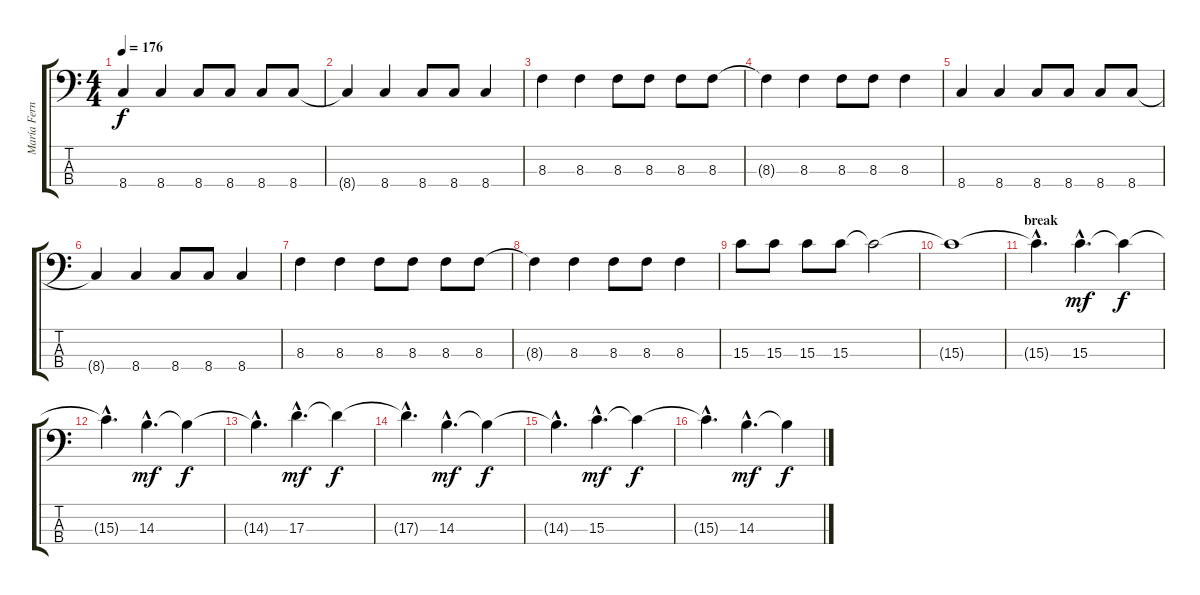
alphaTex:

\track ("María Fernanda (bajo)" "María Fern") {instrument electricbassfinger}
\staff {score tabs}
\tuning (G2 D2 A1 E1) {hide}
\ts (4 4)
\tempo 176
\clef f4
\ks c
8.4.4{dy f} 8.4.4 8.4.8 8.4.8 8.4.8 8.4.8 |
8.4{t}.4 8.4.4 8.4.8 8.4.8 8.4.4 |
8.3.4 8.3.4 8.3.8 8.3.8 8.3.8 8.3.8 |
8.3{t}.4 8.3.4 8.3.8 8.3.8 8.3.4 |
8.4.4 8.4.4 8.4.8 8.4.8 8.4.8 8.4.8 |
8.4{t}.4 8.4.4 8.4.8 8.4.8 8.4.4 |
8.3.4 8.3.4 8.3.8 8.3.8 8.3.8 8.3.8 |
8.3{t}.4 8.3.4 8.3.8 8.3.8 8.3.4 |
15.3.8 15.3.8 15.3.8 15.3.8 15.3{t}.2 |
15.3{t}.1 |
\section ("" "break")
15.3{hac t}.4{d} 15.3{hac}.4{d dy mf} 15.3{t}.4{dy f} |
15.3{hac t}.4{d} 14.3{hac}.4{d dy mf} 14.3{t}.4{dy f} |
14.3{hac t}.4{d} 17.3{hac}.4{d dy mf} 17.3{t}.4{dy f} |
17.3{hac t}.4{d} 14.3{hac}.4{d dy mf} 14.3{t}.4{dy f} |
14.3{hac t}.4{d} 15.3{hac}.4{d dy mf} 15.3{t}.4{dy f} |
15.3{hac t}.4{d} 14.3{hac}.4{d dy mf} 14.3{t}.4{dy f}
